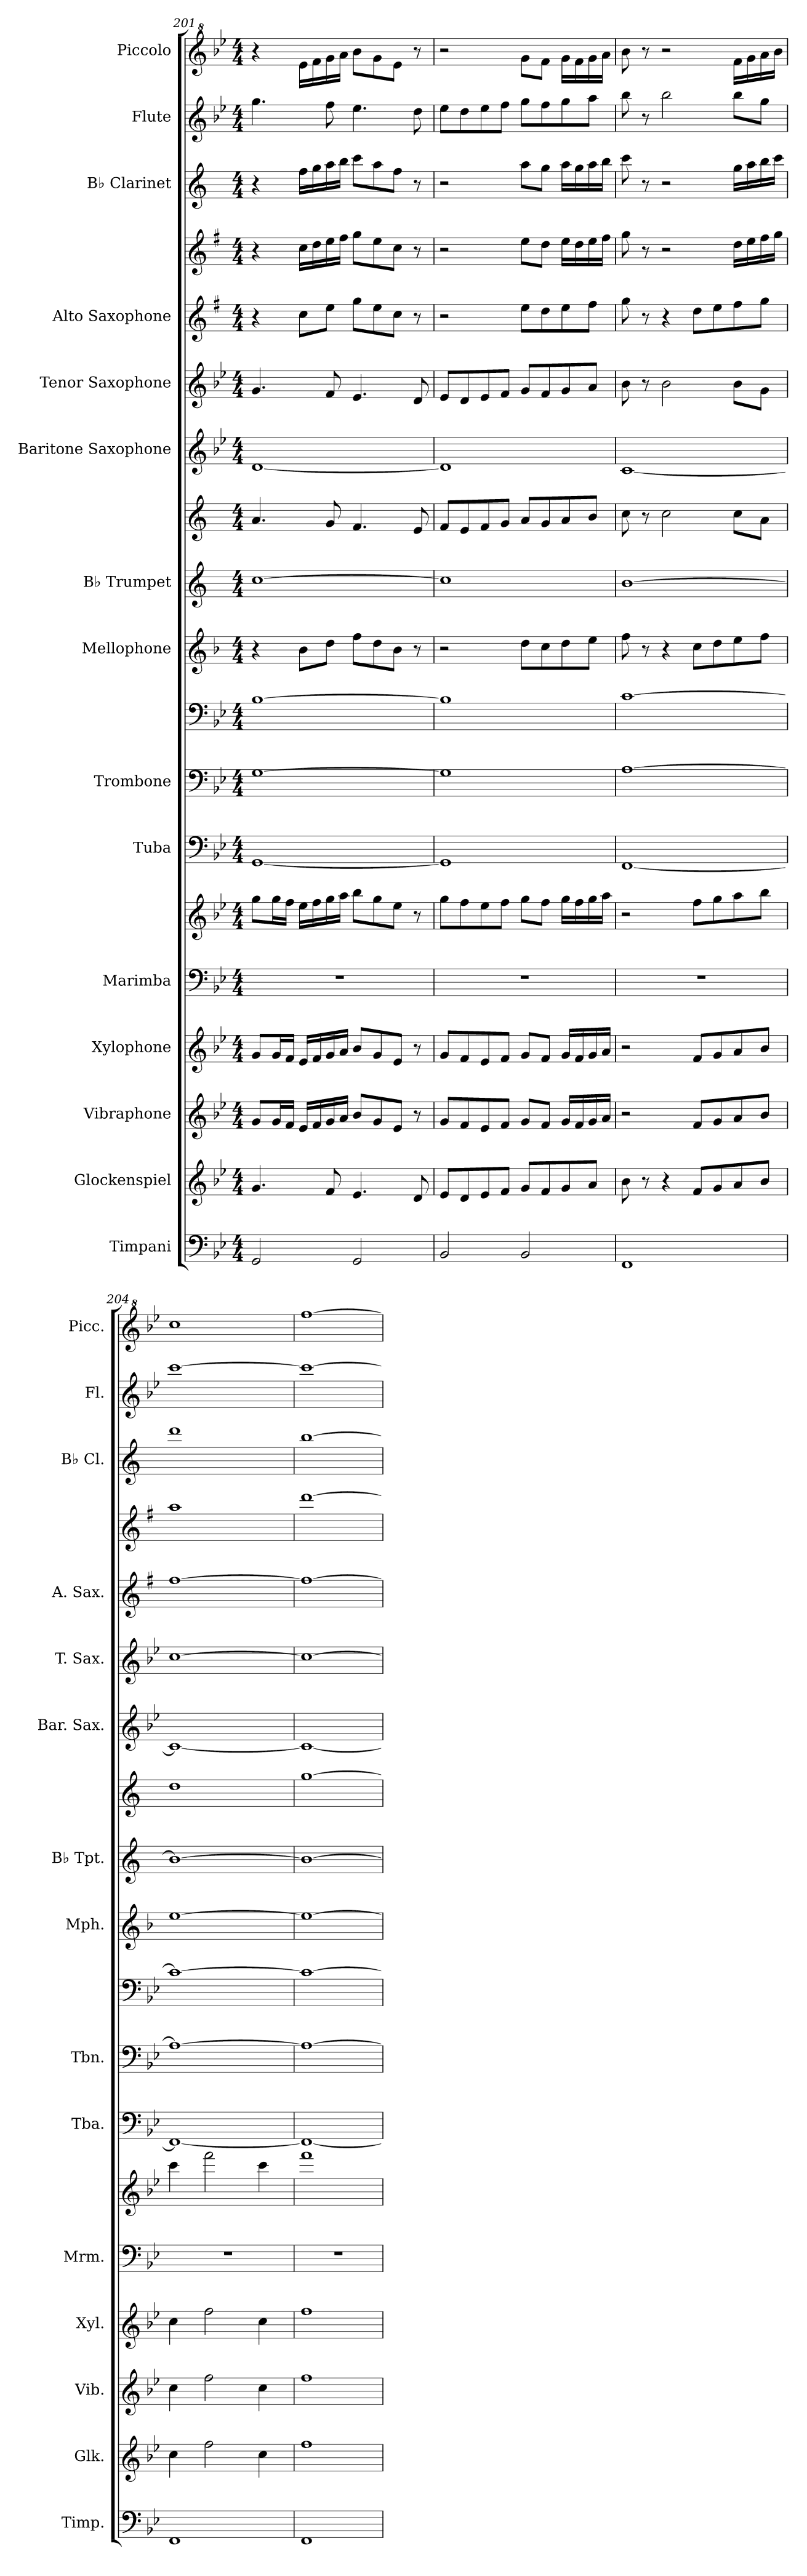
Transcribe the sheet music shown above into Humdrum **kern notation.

**kern	**kern	**kern	**kern	**kern	**kern	**kern	**kern	**kern	**kern	**kern	**kern	**kern	**kern	**kern	**kern	**kern	**kern	**kern
*part15	*part14	*part13	*part12	*part11	*part11	*part10	*part9	*part9	*part8	*part7	*part7	*part6	*part5	*part4	*part4	*part3	*part2	*part1
*staff19	*staff18	*staff17	*staff16	*staff15	*staff14	*staff13	*staff12	*staff11	*staff10	*staff9	*staff8	*staff7	*staff6	*staff5	*staff4	*staff3	*staff2	*staff1
*I"Timpani	*I"Glockenspiel	*I"Vibraphone	*I"Xylophone	*I"Marimba	*	*I"Tuba	*I"Trombone	*	*I"Mellophone	*I"B♭ Trumpet	*	*I"Baritone Saxophone	*I"Tenor Saxophone	*I"Alto Saxophone	*	*I"B♭ Clarinet	*I"Flute	*I"Piccolo
*I'Timp.	*I'Glk.	*I'Vib.	*I'Xyl.	*I'Mrm.	*	*I'Tba.	*I'Tbn.	*	*I'Mph.	*I'B♭ Tpt.	*	*I'Bar. Sax.	*I'T. Sax.	*I'A. Sax.	*	*I'B♭ Cl.	*I'Fl.	*I'Picc.
!!LO:PB:g=z
*clefF4	*clefG2	*clefG2	*clefG2	*clefF4	*clefG2	*clefF4	*clefF4	*clefF4	*clefG2	*clefG2	*clefG2	*clefG2	*clefG2	*clefG2	*clefG2	*clefG2	*clefG2	*clefG^2
*	*ITrd-14c-24	*	*ITrd-7c-12	*	*	*	*	*	*ITrd4c7	*ITrd1c2	*ITrd1c2	*ITrd12c21	*ITrd8c14	*ITrd5c9	*ITrd5c9	*ITrd1c2	*	*ITrd-7c-12
*k[b-e-]	*k[b-e-]	*k[b-e-]	*k[b-e-]	*k[b-e-]	*k[b-e-]	*k[b-e-]	*k[b-e-]	*k[b-e-]	*k[b-e-]	*k[b-e-]	*k[b-e-]	*k[b-e-]	*k[b-e-]	*k[b-e-]	*k[b-e-]	*k[b-e-]	*k[b-e-]	*k[b-e-]
*M4/4	*M4/4	*M4/4	*M4/4	*M4/4	*M4/4	*M4/4	*M4/4	*M4/4	*M4/4	*M4/4	*M4/4	*M4/4	*M4/4	*M4/4	*M4/4	*M4/4	*M4/4	*M4/4
=201	=201	=201	=201	=201	=201	=201	=201	=201	=201	=201	=201	=201	=201	=201	=201	=201	=201	=201
2GG/	4.ggg/	8g/L	8gg/L	1r	8gg\L	[1GG	[1G	[1B-	4r	[1b-	4.g/	[1D	4.G/	4r	4r	4r	4.gg\	4r
.	.	16g/L	16gg/L	.	16gg\L	.	.	.	.	.	.	.	.	.	.	.	.	.
.	.	16f/JJ	16ff/JJ	.	16ff\JJ	.	.	.	.	.	.	.	.	.	.	.	.	.
.	.	16e-/LL	16ee-/LL	.	16ee-\LL	.	.	.	8e-\L	.	.	.	.	8e-\L	16e-\LL	16ee-\LL	.	16eee-\LL
.	.	16f/	16ff/	.	16ff\	.	.	.	.	.	.	.	.	.	16f\	16ff\	.	16fff\
.	8fff/	16g/	16gg/	.	16gg\	.	.	.	8g\J	.	8f/	.	8F/	8g\J	16g\	16gg\	8ff\	16ggg\
.	.	16a/JJ	16aa/JJ	.	16aa\JJ	.	.	.	.	.	.	.	.	.	16a\JJ	16aa\JJ	.	16aaa\JJ
2GG/	4.eee-/	8b-/L	8bb-/L	.	8bb-\L	.	.	.	8b-\L	.	4.e-/	.	4.E-/	8b-\L	8b-\L	8bb-\L	4.ee-\	8bbb-\L
.	.	8g/	8gg/	.	8gg\	.	.	.	8g\	.	.	.	.	8g\	8g\	8gg\	.	8ggg\
.	.	8e-/J	8ee-/J	.	8ee-\J	.	.	.	8e-\J	.	.	.	.	8e-\J	8e-\J	8ee-\J	.	8eee-\J
.	8ddd/	8r	8r	.	8r	.	.	.	8r	.	8d/	.	8D/	8r	8r	8r	8dd\	8r
=202	=202	=202	=202	=202	=202	=202	=202	=202	=202	=202	=202	=202	=202	=202	=202	=202	=202	=202
2BB-/	8eee-/L	8g/L	8gg/L	1r	8gg\L	1GG]	1G]	1B-]	2r	1b-]	8e-/L	1D]	8E-/L	2r	2r	2r	8ee-\L	2r
.	8ddd/	8f/	8ff/	.	8ff\	.	.	.	.	.	8d/	.	8D/	.	.	.	8dd\	.
.	8eee-/	8e-/	8ee-/	.	8ee-\	.	.	.	.	.	8e-/	.	8E-/	.	.	.	8ee-\	.
.	8fff/J	8f/J	8ff/J	.	8ff\J	.	.	.	.	.	8f/J	.	8F/J	.	.	.	8ff\J	.
2BB-/	8ggg/L	8g/L	8gg/L	.	8gg\L	.	.	.	8g\L	.	8g/L	.	8G/L	8g\L	8g\L	8gg\L	8gg\L	8ggg\L
.	8fff/	8f/J	8ff/J	.	8ff\J	.	.	.	8f\	.	8f/	.	8F/	8f\	8f\J	8ff\J	8ff\	8fff\J
.	8ggg/	16g/LL	16gg/LL	.	16gg\LL	.	.	.	8g\	.	8g/	.	8G/	8g\	16g\LL	16gg\LL	8gg\	16ggg\LL
.	.	16f/	16ff/	.	16ff\	.	.	.	.	.	.	.	.	.	16f\	16ff\	.	16fff\
.	8aaa/J	16g/	16gg/	.	16gg\	.	.	.	8a\J	.	8a/J	.	8A/J	8a\J	16g\	16gg\	8aa\J	16ggg\
.	.	16a/JJ	16aa/JJ	.	16aa\JJ	.	.	.	.	.	.	.	.	.	16a\JJ	16aa\JJ	.	16aaa\JJ
=203	=203	=203	=203	=203	=203	=203	=203	=203	=203	=203	=203	=203	=203	=203	=203	=203	=203	=203
1FF	8bbb-\	2r	2r	1r	2r	[1FF	[1A	[1c	8b-\	[1a	8b-\	[1C	8B-\	8b-\	8b-\	8bb-\	8bb-\	8bbb-\
.	8r	.	.	.	.	.	.	.	8r	.	8r	.	8r	8r	8r	8r	8r	8r
.	4r	.	.	.	.	.	.	.	4r	.	2b-\	.	2B-\	4r	2r	2r	2bb-\	2r
.	8fff/L	8f/L	8ff/L	.	8ff\L	.	.	.	8f\L	.	.	.	.	8f\L	.	.	.	.
.	8ggg/	8g/	8gg/	.	8gg\	.	.	.	8g\	.	.	.	.	8g\	.	.	.	.
.	8aaa/	8a/	8aa/	.	8aa\	.	.	.	8a\	.	8b-\L	.	8B-\L	8a\	16f\LL	16ff\LL	8bb-\L	16fff\LL
.	.	.	.	.	.	.	.	.	.	.	.	.	.	.	16g\	16gg\	.	16ggg\
.	8bbb-/J	8b-/J	8bb-/J	.	8bb-\J	.	.	.	8b-\J	.	8g\J	.	8G\J	8b-\J	16a\	16aa\	8gg\J	16aaa\
.	.	.	.	.	.	.	.	.	.	.	.	.	.	.	16b-\JJ	16bb-\JJ	.	16bbb-\JJ
=204	=204	=204	=204	=204	=204	=204	=204	=204	=204	=204	=204	=204	=204	=204	=204	=204	=204	=204
1FF	4cccc\	4cc\	4ccc\	1r	4ccc\	1FF_	1A_	1c_	[1a	1a_	1cc	1C_	[1c	[1a	1cc	1ccc	[1ccc	1cccc
.	2ffff\	2ff\	2fff\	.	2fff\	.	.	.	.	.	.	.	.	.	.	.	.	.
.	4cccc\	4cc\	4ccc\	.	4ccc\	.	.	.	.	.	.	.	.	.	.	.	.	.
=205	=205	=205	=205	=205	=205	=205	=205	=205	=205	=205	=205	=205	=205	=205	=205	=205	=205	=205
1FF	1ffff	1ff	1fff	1r	1fff	1FF_	1A_	1c_	1a_	1a_	[1ff	1C_	1c_	1a_	[1ff	[1aa	1ccc_	[1ffff
=	=	=	=	=	=	=	=	=	=	=	=	=	=	=	=	=	=	=
*-	*-	*-	*-	*-	*-	*-	*-	*-	*-	*-	*-	*-	*-	*-	*-	*-	*-	*-
